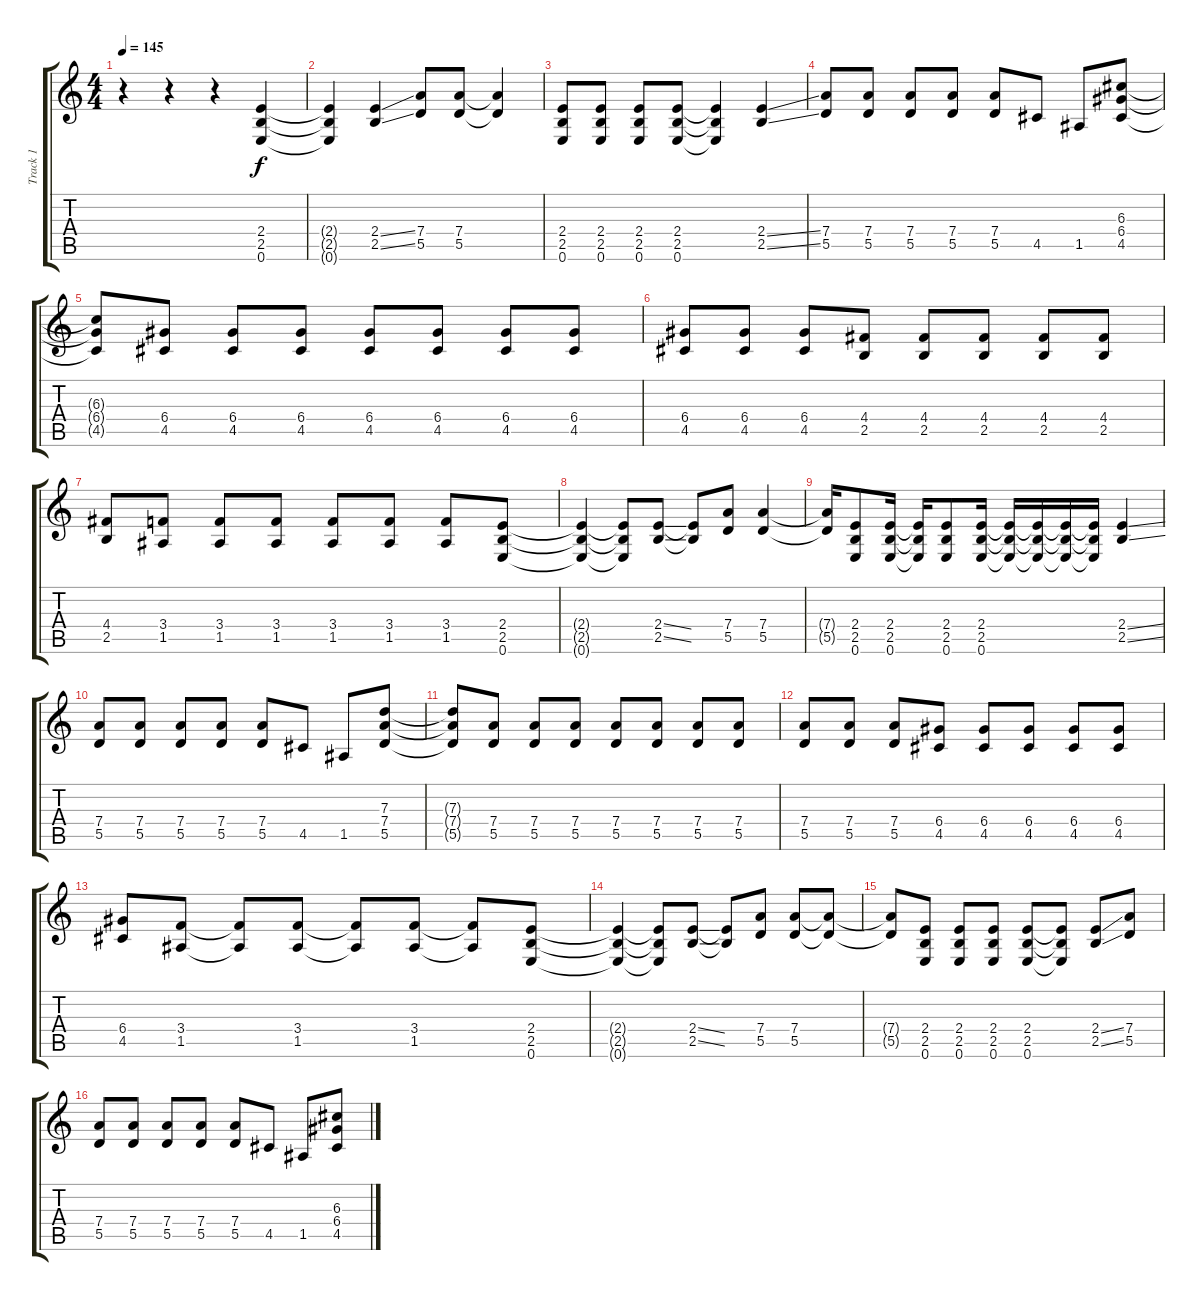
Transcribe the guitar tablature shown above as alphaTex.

\track ("Track 1" "Track 1") {instrument distortionguitar}
\staff {score tabs}
\tuning (E4 B3 G3 D3 A2 E2) {hide}
\ts (4 4)
\tempo 145
\clef g2
\ks c
r.4{dy f} r.4 r.4 (2.4 2.5 0.6).4 |
(2.4{t} 2.5{t} 0.6{t}).4 (2.4{ss} 2.5{ss}).4 (7.4 5.5).8 (7.4 5.5).8 (7.4{t} 5.5{t}).4 |
(2.4 2.5 0.6).8 (2.4 2.5 0.6).8 (2.4 2.5 0.6).8 (2.4 2.5 0.6).8 (2.4{t} 2.5{t} 0.6{t}).4 (2.4{ss} 2.5{ss}).4 |
(7.4 5.5).8 (7.4 5.5).8 (7.4 5.5).8 (7.4 5.5).8 (7.4 5.5).8 4.5.8 1.5.8 (6.3 6.4 4.5).8 |
(6.3{t} 6.4{t} 4.5{t}).8 (6.4 4.5).8 (6.4 4.5).8 (6.4 4.5).8 (6.4 4.5).8 (6.4 4.5).8 (6.4 4.5).8 (6.4 4.5).8 |
(6.4 4.5).8 (6.4 4.5).8 (6.4 4.5).8 (4.4 2.5).8 (4.4 2.5).8 (4.4 2.5).8 (4.4 2.5).8 (4.4 2.5).8 |
(4.4 2.5).8 (3.4 1.5).8 (3.4 1.5).8 (3.4 1.5).8 (3.4 1.5).8 (3.4 1.5).8 (3.4 1.5).8 (2.4 2.5 0.6).8 |
(2.4{t} 2.5{t} 0.6{t}).4 (2.4{t} 2.5{t} 0.6{t}).8 (2.4{ss} 2.5{ss}).8 (2.4{t} 2.5{t}).8 (7.4 5.5).8 (7.4 5.5).4 |
(7.4{t} 5.5{t}).16 (2.4 2.5 0.6).8 (2.4 2.5 0.6).16 (2.4{t} 2.5{t} 0.6{t}).16 (2.4 2.5 0.6).8 (2.4 2.5 0.6).16 (2.4{t} 2.5{t} 0.6{t}).16 (2.4{t} 2.5{t} 0.6{t}).16 (2.4{t} 2.5{t} 0.6{t}).16 (2.4{t} 2.5{t} 0.6{t}).16 (2.4{ss} 2.5{ss}).4 |
(7.4 5.5).8 (7.4 5.5).8 (7.4 5.5).8 (7.4 5.5).8 (7.4 5.5).8 4.5.8 1.5.8 (7.3 7.4 5.5).8 |
(7.3{t} 7.4{t} 5.5{t}).8 (7.4 5.5).8 (7.4 5.5).8 (7.4 5.5).8 (7.4 5.5).8 (7.4 5.5).8 (7.4 5.5).8 (7.4 5.5).8 |
(7.4 5.5).8 (7.4 5.5).8 (7.4 5.5).8 (6.4 4.5).8 (6.4 4.5).8 (6.4 4.5).8 (6.4 4.5).8 (6.4 4.5).8 |
(6.4 4.5).8 (3.4 1.5).8 (3.4{t} 1.5{t}).8 (3.4 1.5).8 (3.4{t} 1.5{t}).8 (3.4 1.5).8 (3.4{t} 1.5{t}).8 (2.4 2.5 0.6).8 |
(2.4{t} 2.5{t} 0.6{t}).4 (2.4{t} 2.5{t} 0.6{t}).8 (2.4{ss} 2.5{ss}).8 (2.4{t} 2.5{t}).8 (7.4 5.5).8 (7.4 5.5).8 (7.4{t} 5.5{t}).8 |
(7.4{t} 5.5{t}).8 (2.4 2.5 0.6).8 (2.4 2.5 0.6).8 (2.4 2.5 0.6).8 (2.4 2.5 0.6).8 (2.4{t} 2.5{t} 0.6{t}).8 (2.4{ss} 2.5{ss}).8 (7.4 5.5).8 |
(7.4 5.5).8 (7.4 5.5).8 (7.4 5.5).8 (7.4 5.5).8 (7.4 5.5).8 4.5.8 1.5.8 (6.3 6.4 4.5).8
